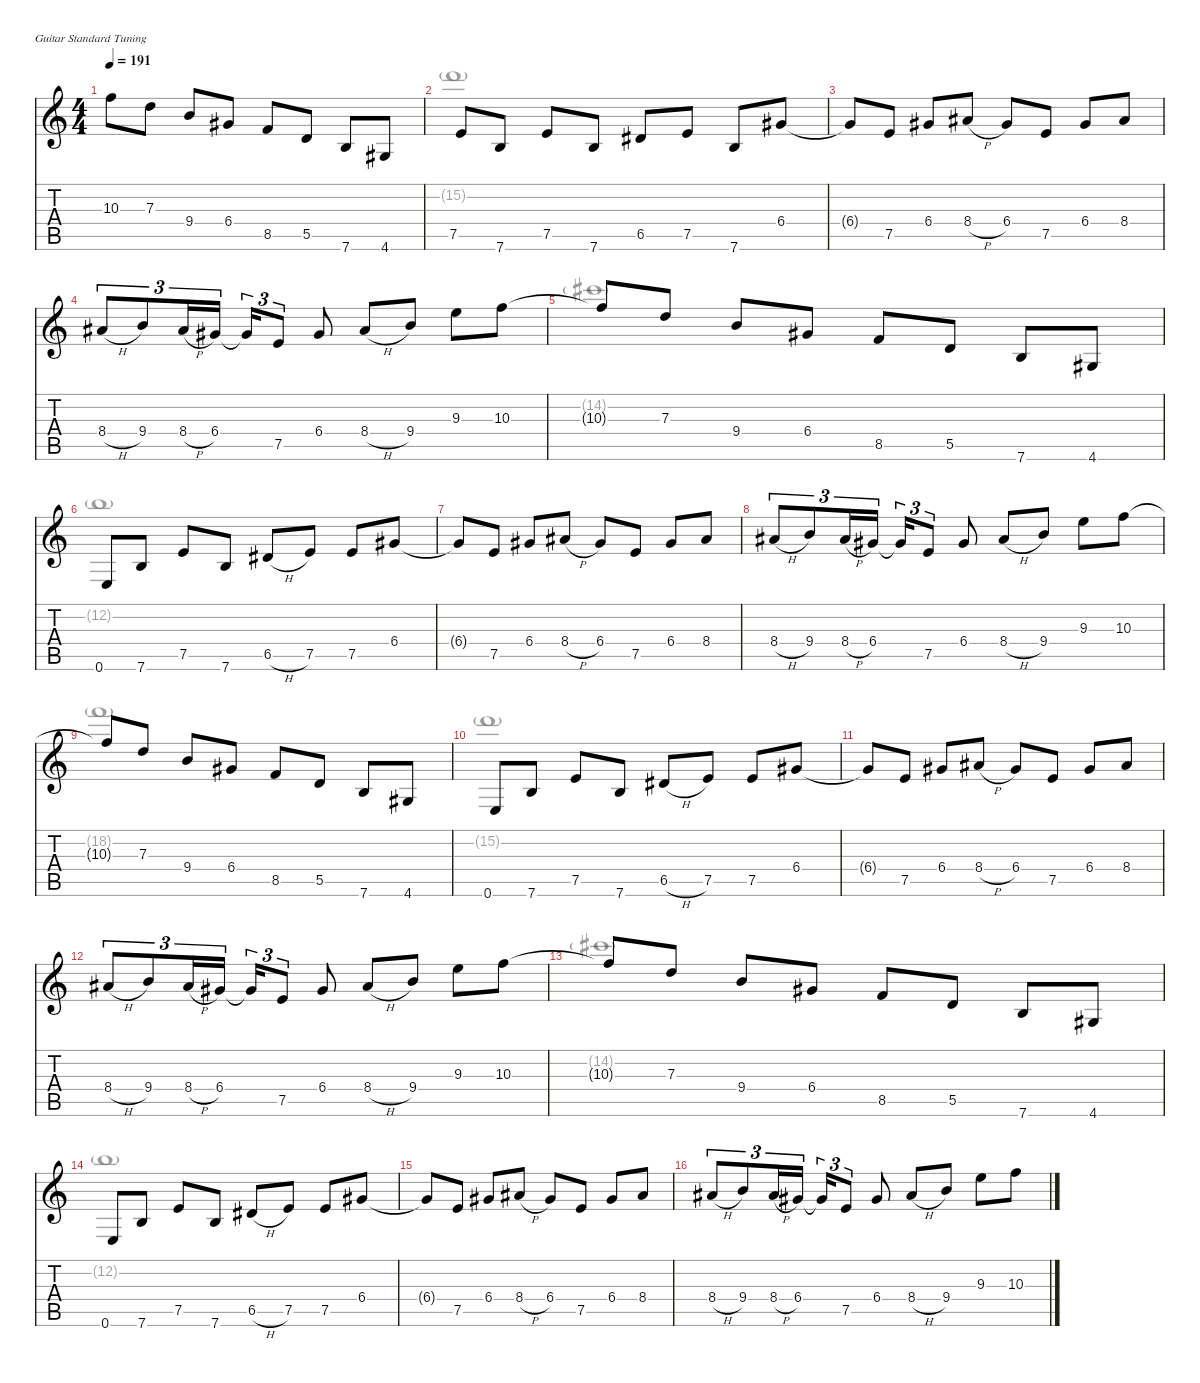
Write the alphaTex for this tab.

\defaultSystemsLayout 4
\hideDynamics
\bracketExtendMode nobrackets
\singleTrackTrackNamePolicy hidden
\multiTrackTrackNamePolicy hidden
\firstSystemTrackNameMode fullname
\firstSystemTrackNameOrientation horizontal
\otherSystemsTrackNameOrientation horizontal
\track ("Guitar 1" "dist.guit.") {mute instrument distortionguitar}
\staff {score tabs}
\tuning (E4 B3 G3 D3 A2 E2)
\voice
\ts (4 4)
\tempo 191
\clef g2
\ks c
10.3{t}.8{dy mf beam Down} 7.3.8{beam Down} 9.4.8{beam Up} 6.4{acc #}.8{beam Up} 8.5.8{beam Up} 5.5.8{beam Up} 7.6.8{beam Up} 4.6{acc #}.8{beam Up} |
7.5.8{beam Up} 7.6.8{beam Up} 7.5.8{beam Up} 7.6.8{beam Up} 6.5{acc #}.8{beam Up} 7.5.8{beam Up} 7.6.8{beam Up} 6.4{acc #}.8{beam Up} |
6.4{t acc #}.8{beam Up} 7.5.8{beam Up} 6.4{acc #}.8{beam Up} 8.4{h acc #}.8{beam Up} 6.4{acc #}.8{beam Up} 7.5.8{beam Up} 6.4{acc #}.8{beam Up} 8.4{acc #}.8{beam Up} |
8.4{h acc #}.8{tu (3 2) beam Up} 9.4.8{tu (3 2) beam Up} 8.4{h acc #}.16{tu (3 2) beam Up} 6.4{acc #}.16{tu (3 2) beam Up} 6.4{t acc #}.16{tu (3 2) beam Up} 7.5.8{tu (3 2) beam Up} 6.4{acc #}.8{beam Up} 8.4{h acc #}.8{beam Up} 9.4.8{beam Up} 9.3.8{beam Down} 10.3.8{beam Down} |
10.3{t}.8{beam Up} 7.3.8{beam Up} 9.4.8{beam Up} 6.4{acc #}.8{beam Up} 8.5.8{beam Up} 5.5.8{beam Up} 7.6.8{beam Up} 4.6{acc #}.8{beam Up} |
0.6.8{dy f beam Up} 7.6.8{dy mf beam Up} 7.5.8{beam Up} 7.6.8{beam Up} 6.5{h acc #}.8{beam Up} 7.5.8{beam Up} 7.5.8{dy f beam Up} 6.4{acc #}.8{dy mf beam Up} |
6.4{t acc #}.8{beam Up} 7.5.8{beam Up} 6.4{acc #}.8{beam Up} 8.4{h acc #}.8{beam Up} 6.4{acc #}.8{beam Up} 7.5.8{beam Up} 6.4{acc #}.8{beam Up} 8.4{acc #}.8{beam Up} |
8.4{h acc #}.8{tu (3 2) beam Up} 9.4.8{tu (3 2) beam Up} 8.4{h acc #}.16{tu (3 2) beam Up} 6.4{acc #}.16{tu (3 2) beam Up} 6.4{t acc #}.16{tu (3 2) beam Up} 7.5.8{tu (3 2) beam Up} 6.4{acc #}.8{beam Up} 8.4{h acc #}.8{beam Up} 9.4.8{beam Up} 9.3.8{beam Down} 10.3.8{beam Down} |
10.3{t}.8{beam Up} 7.3.8{beam Up} 9.4.8{beam Up} 6.4{acc #}.8{beam Up} 8.5.8{beam Up} 5.5.8{beam Up} 7.6.8{beam Up} 4.6{acc #}.8{beam Up} |
0.6.8{dy f beam Up} 7.6.8{dy mf beam Up} 7.5.8{beam Up} 7.6.8{beam Up} 6.5{h acc #}.8{beam Up} 7.5.8{beam Up} 7.5.8{dy f beam Up} 6.4{acc #}.8{dy mf beam Up} |
6.4{t acc #}.8{beam Up} 7.5.8{beam Up} 6.4{acc #}.8{beam Up} 8.4{h acc #}.8{beam Up} 6.4{acc #}.8{beam Up} 7.5.8{beam Up} 6.4{acc #}.8{beam Up} 8.4{acc #}.8{beam Up} |
8.4{h acc #}.8{tu (3 2) beam Up} 9.4.8{tu (3 2) beam Up} 8.4{h acc #}.16{tu (3 2) beam Up} 6.4{acc #}.16{tu (3 2) beam Up} 6.4{t acc #}.16{tu (3 2) beam Up} 7.5.8{tu (3 2) beam Up} 6.4{acc #}.8{beam Up} 8.4{h acc #}.8{beam Up} 9.4.8{beam Up} 9.3.8{beam Down} 10.3.8{beam Down} |
10.3{t}.8{beam Up} 7.3.8{beam Up} 9.4.8{beam Up} 6.4{acc #}.8{beam Up} 8.5.8{beam Up} 5.5.8{beam Up} 7.6.8{beam Up} 4.6{acc #}.8{beam Up} |
0.6.8{dy f beam Up} 7.6.8{dy mf beam Up} 7.5.8{beam Up} 7.6.8{beam Up} 6.5{h acc #}.8{beam Up} 7.5.8{beam Up} 7.5.8{dy f beam Up} 6.4{acc #}.8{dy mf beam Up} |
6.4{t acc #}.8{beam Up} 7.5.8{beam Up} 6.4{acc #}.8{beam Up} 8.4{h acc #}.8{beam Up} 6.4{acc #}.8{beam Up} 7.5.8{beam Up} 6.4{acc #}.8{beam Up} 8.4{acc #}.8{beam Up} |
8.4{h acc #}.8{tu (3 2) beam Up} 9.4.8{tu (3 2) beam Up} 8.4{h acc #}.16{tu (3 2) beam Up} 6.4{acc #}.16{tu (3 2) beam Up} 6.4{t acc #}.16{tu (3 2) beam Up} 7.5.8{tu (3 2) beam Up} 6.4{acc #}.8{beam Up} 8.4{h acc #}.8{beam Up} 9.4.8{beam Up} 9.3.8{beam Down} 10.3.8{beam Down}
\voice
\clef g2
\ottava regular
\simile none
\ks c
|
15.2{g}.1{beam Down} |
|
|
14.2{g acc #}.1{beam Down} |
12.2{g}.1{beam Down} |
|
|
18.2{g}.1{beam Down} |
15.2{g}.1{beam Down} |
|
|
14.2{g acc #}.1{beam Down} |
12.2{g}.1{beam Down} |
|
